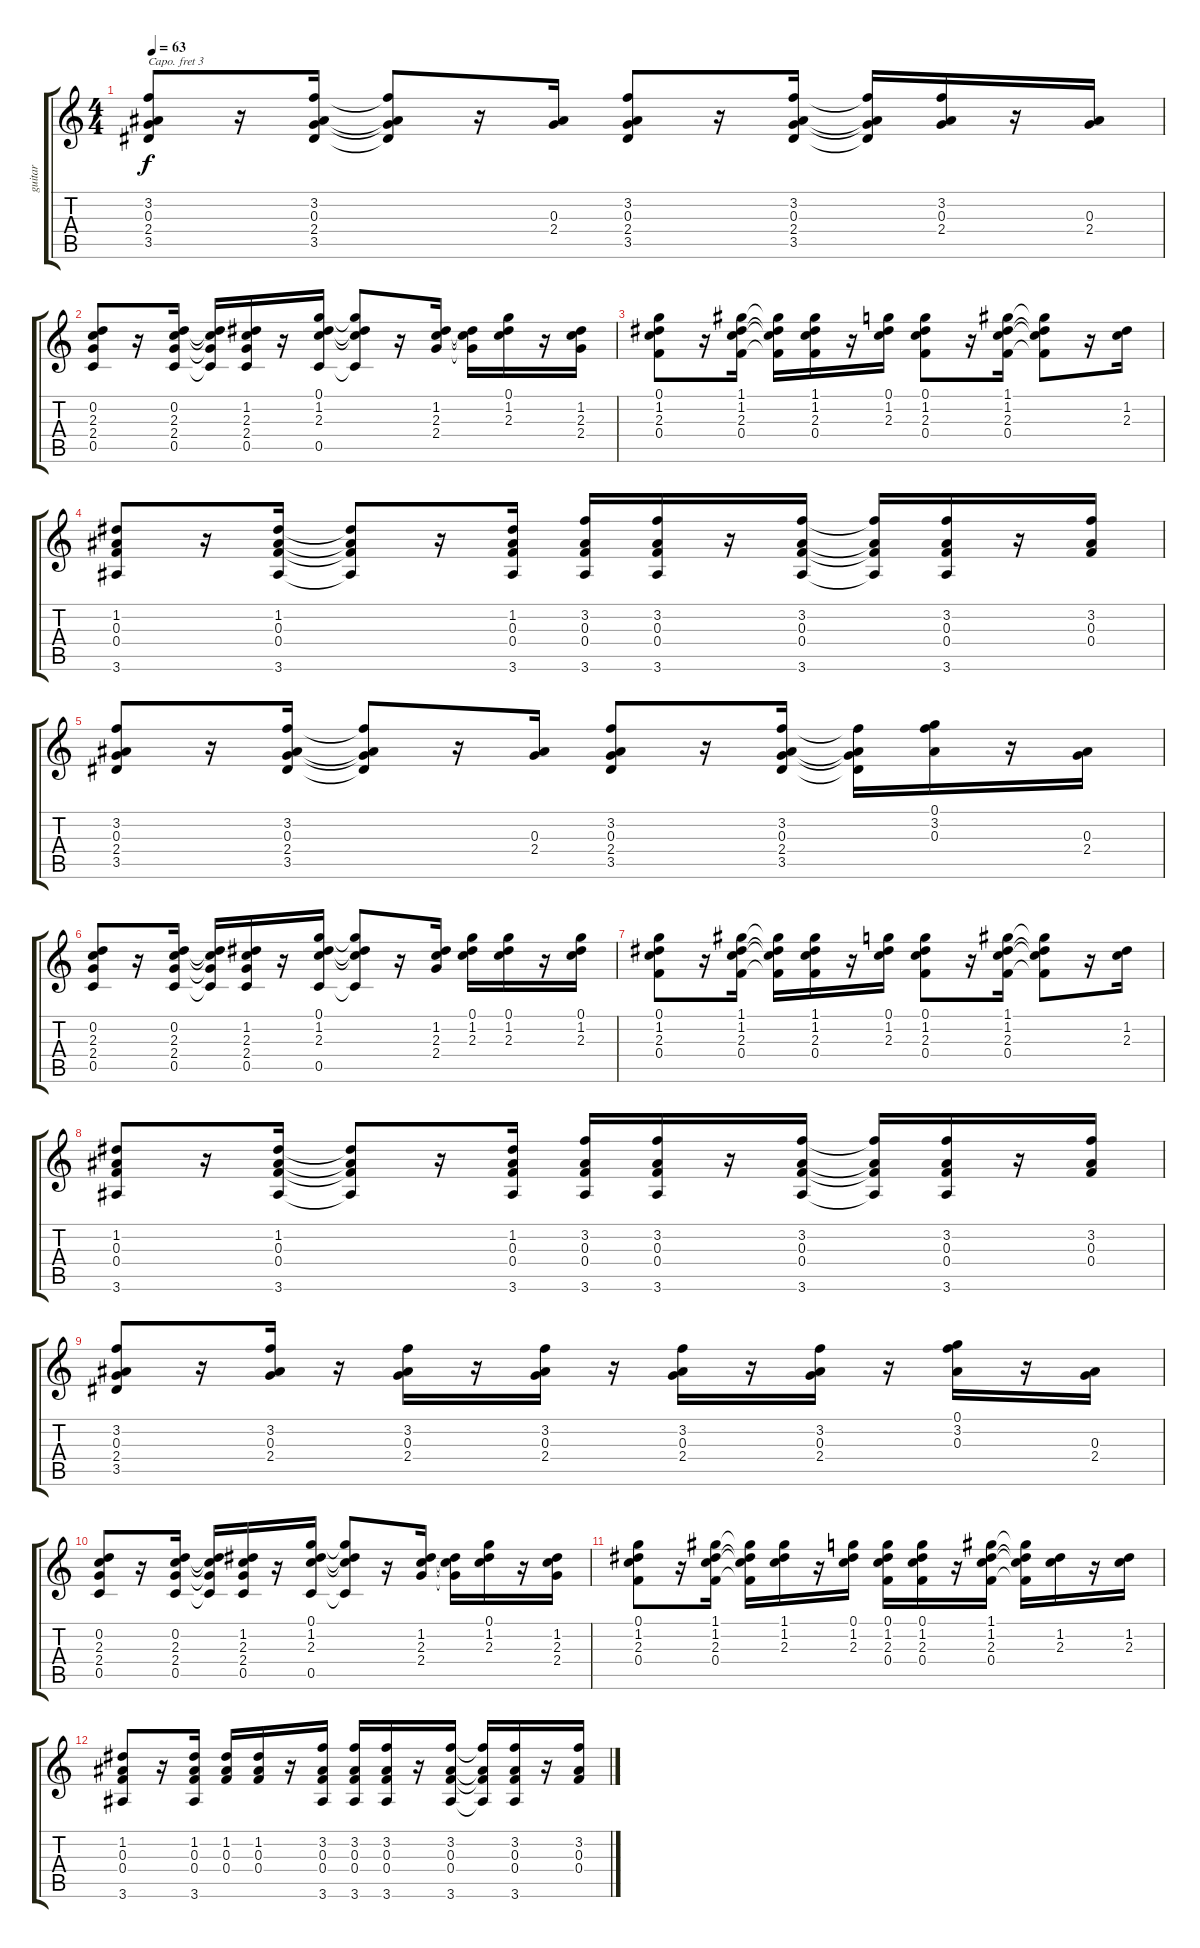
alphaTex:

\track ("guitar" "guitar") {instrument acousticguitarsteel}
\staff {score tabs}
\capo 3
\tuning (E4 B3 G3 D3 A2 E2) {hide}
\ts (4 4)
\tempo 63
\clef g2
\ks c
(3.2 0.3 2.4 3.5).8{dy f} r.16 (3.2 0.3 2.4 3.5).16 (3.2{t} 0.3{t} 2.4{t} 3.5{t}).8 r.16 (0.3 2.4).16 (3.2 0.3 2.4 3.5).8 r.16 (3.2 0.3 2.4 3.5).16 (3.2{t} 0.3{t} 2.4{t} 3.5{t}).16 (3.2 0.3 2.4).16 r.16 (0.3 2.4).16 |
(0.2 2.3 2.4 0.5).8 r.16 (0.2 2.3 2.4 0.5).16 (0.2{t} 2.3{t} 2.4{t} 0.5{t}).16 (1.2 2.3 2.4 0.5).16 r.16 (0.1 1.2 2.3 0.5).16 (0.1{t} 1.2{t} 2.3{t} 0.5{t}).8 r.16 (1.2 2.3 2.4).16 (1.2{t} 2.3{t} 2.4{t}).16 (0.1 1.2 2.3).16 r.16 (1.2 2.3 2.4).16 |
(0.1 1.2 2.3 0.4).8 r.16 (1.1 1.2 2.3 0.4).16 (1.1{t} 1.2{t} 2.3{t} 0.4{t}).16 (1.1 1.2 2.3 0.4).16 r.16 (0.1 1.2 2.3).16 (0.1 1.2 2.3 0.4).8 r.16 (1.1 1.2 2.3 0.4).16 (1.1{t} 1.2{t} 2.3{t} 0.4{t}).8 r.16 (1.2 2.3).16 |
(1.2 0.3 0.4 3.6).8 r.16 (1.2 0.3 0.4 3.6).16 (1.2{t} 0.3{t} 0.4{t} 3.6{t}).8 r.16 (1.2 0.3 0.4 3.6).16 (3.2 0.3 0.4 3.6).16 (3.2 0.3 0.4 3.6).16 r.16 (3.2 0.3 0.4 3.6).16 (3.2{t} 0.3{t} 0.4{t} 3.6{t}).16 (3.2 0.3 0.4 3.6).16 r.16 (3.2 0.3 0.4).16 |
(3.2 0.3 2.4 3.5).8 r.16 (3.2 0.3 2.4 3.5).16 (3.2{t} 0.3{t} 2.4{t} 3.5{t}).8 r.16 (0.3 2.4).16 (3.2 0.3 2.4 3.5).8 r.16 (3.2 0.3 2.4 3.5).16 (3.2{t} 0.3{t} 2.4{t} 3.5{t}).16 (0.1 3.2 0.3).16 r.16 (0.3 2.4).16 |
(0.2 2.3 2.4 0.5).8 r.16 (0.2 2.3 2.4 0.5).16 (0.2{t} 2.3{t} 2.4{t} 0.5{t}).16 (1.2 2.3 2.4 0.5).16 r.16 (0.1 1.2 2.3 0.5).16 (0.1{t} 1.2{t} 2.3{t} 0.5{t}).8 r.16 (1.2 2.3 2.4).16 (0.1 1.2 2.3).16 (0.1 1.2 2.3).16 r.16 (0.1 1.2 2.3).16 |
(0.1 1.2 2.3 0.4).8 r.16 (1.1 1.2 2.3 0.4).16 (1.1{t} 1.2{t} 2.3{t} 0.4{t}).16 (1.1 1.2 2.3 0.4).16 r.16 (0.1 1.2 2.3).16 (0.1 1.2 2.3 0.4).8 r.16 (1.1 1.2 2.3 0.4).16 (1.1{t} 1.2{t} 2.3{t} 0.4{t}).8 r.16 (1.2 2.3).16 |
(1.2 0.3 0.4 3.6).8 r.16 (1.2 0.3 0.4 3.6).16 (1.2{t} 0.3{t} 0.4{t} 3.6{t}).8 r.16 (1.2 0.3 0.4 3.6).16 (3.2 0.3 0.4 3.6).16 (3.2 0.3 0.4 3.6).16 r.16 (3.2 0.3 0.4 3.6).16 (3.2{t} 0.3{t} 0.4{t} 3.6{t}).16 (3.2 0.3 0.4 3.6).16 r.16 (3.2 0.3 0.4).16 |
(3.2 0.3 2.4 3.5).8 r.16 (3.2 0.3 2.4).16 r.16 (3.2 0.3 2.4).16 r.16 (3.2 0.3 2.4).16 r.16 (3.2 0.3 2.4).16 r.16 (3.2 0.3 2.4).16 r.16 (0.1 3.2 0.3).16 r.16 (0.3 2.4).16 |
(0.2 2.3 2.4 0.5).8 r.16 (0.2 2.3 2.4 0.5).16 (0.2{t} 2.3{t} 2.4{t} 0.5{t}).16 (1.2 2.3 2.4 0.5).16 r.16 (0.1 1.2 2.3 0.5).16 (0.1{t} 1.2{t} 2.3{t} 0.5{t}).8 r.16 (1.2 2.3 2.4).16 (1.2{t} 2.3{t} 2.4{t}).16 (0.1 1.2 2.3).16 r.16 (1.2 2.3 2.4).16 |
(0.1 1.2 2.3 0.4).8 r.16 (1.1 1.2 2.3 0.4).16 (1.1{t} 1.2{t} 2.3{t} 0.4{t}).16 (1.1 1.2 2.3).16 r.16 (0.1 1.2 2.3).16 (0.1 1.2 2.3 0.4).16 (0.1 1.2 2.3 0.4).16 r.16 (1.1 1.2 2.3 0.4).16 (1.1{t} 1.2{t} 2.3{t} 0.4{t}).16 (1.2 2.3).16 r.16 (1.2 2.3).16 |
(1.2 0.3 0.4 3.6).8 r.16 (1.2 0.3 0.4 3.6).16 (1.2 0.3 0.4).16 (1.2 0.3 0.4).16 r.16 (3.2 0.3 0.4 3.6).16 (3.2 0.3 0.4 3.6).16 (3.2 0.3 0.4 3.6).16 r.16 (3.2 0.3 0.4 3.6).16 (3.2{t} 0.3{t} 0.4{t} 3.6{t}).16 (3.2 0.3 0.4 3.6).16 r.16 (3.2 0.3 0.4).16
